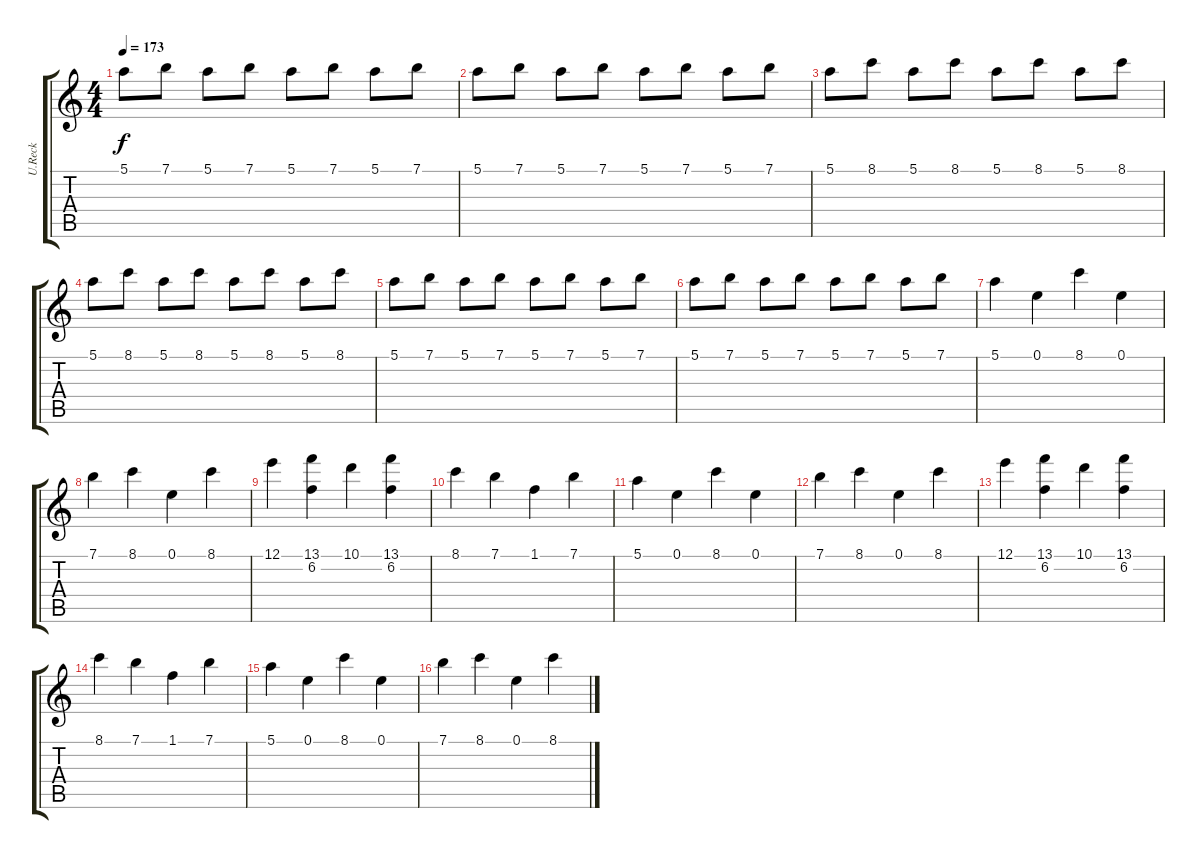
\track ("U.Reck" "U.Reck") {instrument stringensemble1}
\staff {score tabs}
\tuning (E5 B4 G4 D4 A3 E3) {hide}
\ts (4 4)
\tempo 173
\clef g2
\ks c
5.1.8{dy f volume 8} 7.1.8 5.1.8 7.1.8 5.1.8 7.1.8 5.1.8 7.1.8 |
5.1.8 7.1.8 5.1.8 7.1.8 5.1.8 7.1.8 5.1.8 7.1.8 |
5.1.8{volume 8} 8.1.8 5.1.8 8.1.8 5.1.8 8.1.8 5.1.8 8.1.8 |
5.1.8 8.1.8 5.1.8 8.1.8 5.1.8 8.1.8 5.1.8 8.1.8 |
5.1.8{volume 8} 7.1.8 5.1.8 7.1.8 5.1.8 7.1.8 5.1.8 7.1.8 |
5.1.8 7.1.8 5.1.8 7.1.8 5.1.8 7.1.8 5.1.8 7.1.8 |
5.1.4{volume 9} 0.1.4 8.1.4 0.1.4 |
7.1.4 8.1.4 0.1.4 8.1.4 |
12.1.4 (13.1 6.2).4 10.1.4 (13.1 6.2).4 |
8.1.4 7.1.4 1.1.4 7.1.4 |
5.1.4 0.1.4 8.1.4 0.1.4 |
7.1.4 8.1.4 0.1.4 8.1.4 |
12.1.4 (13.1 6.2).4 10.1.4 (13.1 6.2).4 |
8.1.4 7.1.4 1.1.4 7.1.4 |
5.1.4 0.1.4 8.1.4 0.1.4 |
7.1.4 8.1.4 0.1.4 8.1.4
